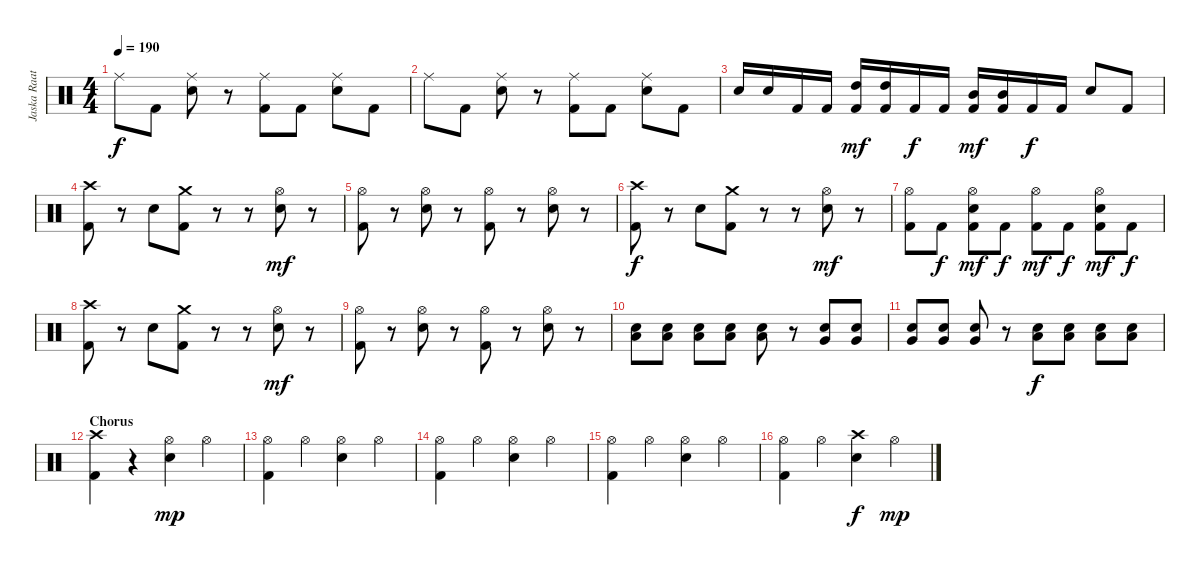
\track ("Jaska Raatikainen" "Jaska Raat") {instrument percussion}
\staff {score}
\articulation defaults
\ts (4 4)
\tempo 190
\clef neutral
\ks c "Ride (middle)".8{dy f} "Kick (hit) 2".8
("Ride (middle)" "Snare (hit) 2").8 r.8 ("Ride (middle)" "Kick (hit) 2").8 "Kick (hit) 2".8 ("Ride (middle)" "Snare (hit) 2").8 "Kick (hit) 2".8 |
"Ride (middle)".8 "Kick (hit) 2".8 ("Ride (middle)" "Snare (hit) 2").8 r.8 ("Ride (middle)" "Kick (hit) 2").8 "Kick (hit) 2".8 ("Ride (middle)" "Snare (hit) 2").8 "Kick (hit) 2".8 |
"Snare (hit) 2".16 "Snare (hit) 2".16 "Kick (hit) 2".16 "Kick (hit) 2".16 ("High Tom (hit)" "Kick (hit) 2").16{dy mf} ("High Tom (hit)" "Kick (hit) 2").16 "Kick (hit) 2".16{dy f} "Kick (hit) 2".16 ("Mid Tom (hit)" "Kick (hit) 2").16{dy mf} ("Mid Tom (hit)" "Kick (hit) 2").16 "Kick (hit) 2".16{dy f} "Kick (hit) 2".16 "Snare (hit) 2".8 "Kick (hit) 2".8 |
("Crash high (hit)" "Kick (hit) 2").8 r.8 "Snare (hit) 2".8 ("Crash medium (hit)" "Kick (hit) 2").8 r.8 r.8 ("Hi-Hat (open)" "Snare (hit) 2").8{dy mf} r.8 |
("Hi-Hat (open)" "Kick (hit) 2").8 r.8 ("Hi-Hat (open)" "Snare (hit) 2").8 r.8 ("Hi-Hat (open)" "Kick (hit) 2").8 r.8 ("Hi-Hat (open)" "Snare (hit) 2").8 r.8 |
("Crash high (hit)" "Kick (hit) 2").8{dy f} r.8 "Snare (hit) 2".8 ("Crash medium (hit)" "Kick (hit) 2").8 r.8 r.8 ("Hi-Hat (open)" "Snare (hit) 2").8{dy mf} r.8 |
("Hi-Hat (open)" "Kick (hit) 2").8 "Kick (hit) 2".8{dy f} ("Hi-Hat (open)" "Snare (hit) 2" "Kick (hit) 2").8{dy mf} "Kick (hit) 2".8{dy f} ("Hi-Hat (open)" "Kick (hit) 2").8{dy mf} "Kick (hit) 2".8{dy f} ("Hi-Hat (open)" "Snare (hit) 2" "Kick (hit) 2").8{dy mf} "Kick (hit) 2".8{dy f} |
("Crash high (hit)" "Kick (hit) 2").8 r.8 "Snare (hit) 2".8 ("Crash medium (hit)" "Kick (hit) 2").8 r.8 r.8 ("Hi-Hat (open)" "Snare (hit) 2").8{dy mf} r.8 |
("Hi-Hat (open)" "Kick (hit) 2").8 r.8 ("Hi-Hat (open)" "Snare (hit) 2").8 r.8 ("Hi-Hat (open)" "Kick (hit) 2").8 r.8 ("Hi-Hat (open)" "Snare (hit) 2").8 r.8 |
("Snare (hit) 2" "Low Tom (hit)").8 ("Snare (hit) 2" "Low Tom (hit)").8 ("Snare (hit) 2" "Low Tom (hit)").8 ("Snare (hit) 2" "Low Tom (hit)").8 ("Snare (hit) 2" "Low Tom (hit)").8 r.8 ("Snare (hit) 2" "Very Low Tom (hit)").8 ("Snare (hit) 2" "Very Low Tom (hit)").8 |
("Snare (hit) 2" "Very Low Tom (hit)").8 ("Snare (hit) 2" "Very Low Tom (hit)").8 ("Snare (hit) 2" "Very Low Tom (hit)").8 r.8 ("Snare (hit) 2" "Low Tom (hit)").8{dy f} ("Snare (hit) 2" "Low Tom (hit)").8 ("Snare (hit) 2" "Low Tom (hit)").8 ("Snare (hit) 2" "Low Tom (hit)").8 |
\section ("" "Chorus")
("Crash high (hit)" "Kick (hit) 2").4 r.4 ("Hi-Hat (open)" "Snare (hit) 2").4{dy mp} "Hi-Hat (open)".4 |
("Hi-Hat (open)" "Kick (hit) 2").4 "Hi-Hat (open)".4 ("Hi-Hat (open)" "Snare (hit) 2").4 "Hi-Hat (open)".4 |
("Hi-Hat (open)" "Kick (hit) 2").4 "Hi-Hat (open)".4 ("Hi-Hat (open)" "Snare (hit) 2").4 "Hi-Hat (open)".4 |
("Hi-Hat (open)" "Kick (hit) 2").4 "Hi-Hat (open)".4 ("Hi-Hat (open)" "Snare (hit) 2").4 "Hi-Hat (open)".4 |
("Hi-Hat (open)" "Kick (hit) 2").4 "Hi-Hat (open)".4 ("Crash high (hit)" "Snare (hit) 2").4{dy f} "Hi-Hat (open)".4{dy mp}
